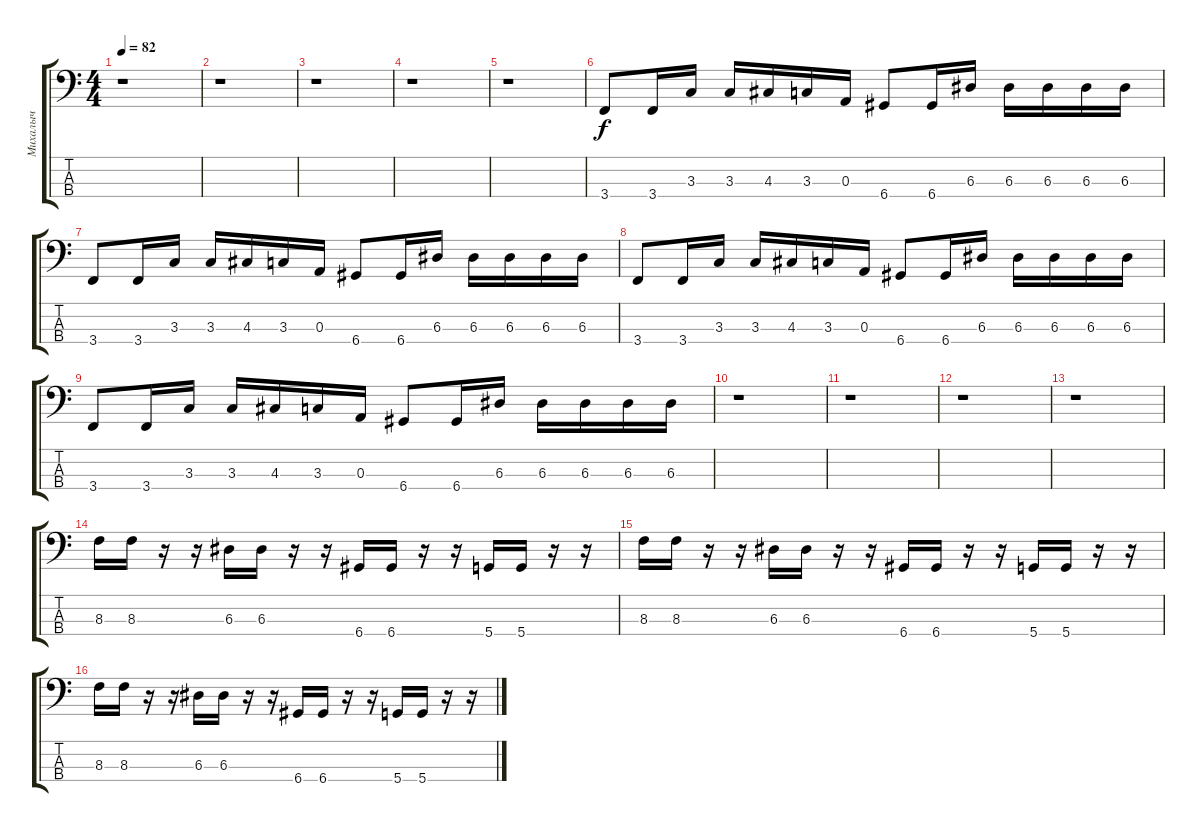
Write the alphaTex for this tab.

\track ("Михалыч" "Михалыч") {instrument electricbassfinger}
\staff {score tabs}
\tuning (G2 D2 A1 D1) {hide}
\ts (4 4)
\tempo 82
\clef f4
\ks c
r.1{dy f instrument electricbassfinger} |
r.1 |
r.1 |
r.1 |
r.1 |
3.4.8 3.4.16 3.3.16 3.3.16 4.3.16 3.3.16 0.3.16 6.4.8 6.4.16 6.3.16 6.3.16 6.3.16 6.3.16 6.3.16 |
3.4.8 3.4.16 3.3.16 3.3.16 4.3.16 3.3.16 0.3.16 6.4.8 6.4.16 6.3.16 6.3.16 6.3.16 6.3.16 6.3.16 |
3.4.8 3.4.16 3.3.16 3.3.16 4.3.16 3.3.16 0.3.16 6.4.8 6.4.16 6.3.16 6.3.16 6.3.16 6.3.16 6.3.16 |
3.4.8 3.4.16 3.3.16 3.3.16 4.3.16 3.3.16 0.3.16 6.4.8 6.4.16 6.3.16 6.3.16 6.3.16 6.3.16 6.3.16 |
r.1 |
r.1 |
r.1 |
r.1 |
8.3.16 8.3.16 r.16 r.16 6.3.16 6.3.16 r.16 r.16 6.4.16 6.4.16 r.16 r.16 5.4.16 5.4.16 r.16 r.16 |
8.3.16 8.3.16 r.16 r.16 6.3.16 6.3.16 r.16 r.16 6.4.16 6.4.16 r.16 r.16 5.4.16 5.4.16 r.16 r.16 |
8.3.16 8.3.16 r.16 r.16 6.3.16 6.3.16 r.16 r.16 6.4.16 6.4.16 r.16 r.16 5.4.16 5.4.16 r.16 r.16
